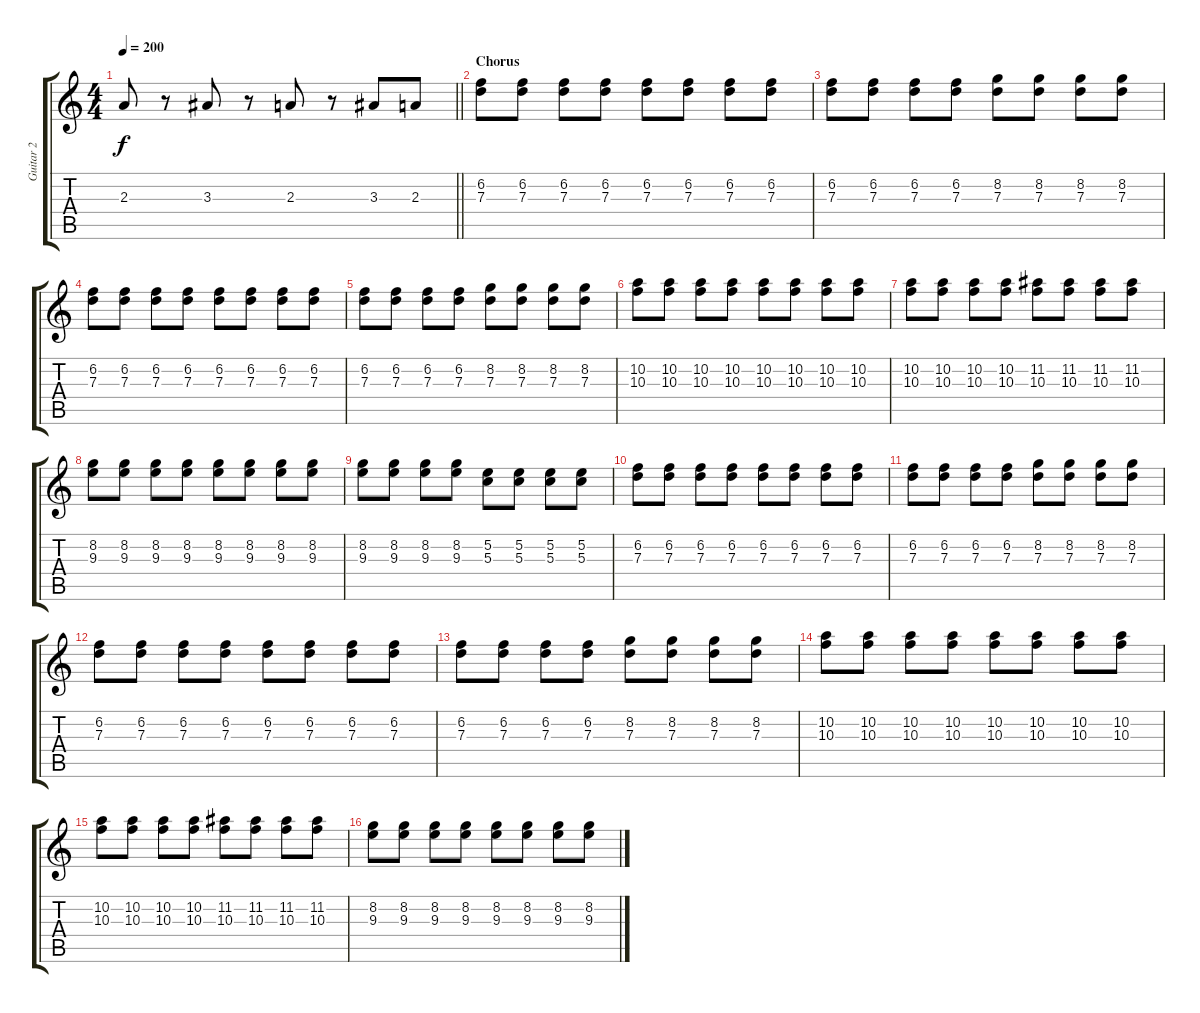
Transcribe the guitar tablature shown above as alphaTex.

\track ("Guitar 2" "Guitar 2") {instrument distortionguitar}
\staff {score tabs}
\tuning (E4 B3 G3 D3 A2 D2) {hide}
\ts (4 4)
\tempo 200
\clef g2
\barLineRight lightlight
\ks c
2.3.8{dy f} r.8 3.3.8 r.8 2.3.8 r.8 3.3.8 2.3.8 |
\section ("" "Chorus")
(6.2 7.3).8{volume 15} (6.2 7.3).8 (6.2 7.3).8 (6.2 7.3).8 (6.2 7.3).8 (6.2 7.3).8 (6.2 7.3).8 (6.2 7.3).8 |
(6.2 7.3).8 (6.2 7.3).8 (6.2 7.3).8 (6.2 7.3).8 (8.2 7.3).8 (8.2 7.3).8 (8.2 7.3).8 (8.2 7.3).8 |
(6.2 7.3).8 (6.2 7.3).8 (6.2 7.3).8 (6.2 7.3).8 (6.2 7.3).8 (6.2 7.3).8 (6.2 7.3).8 (6.2 7.3).8 |
(6.2 7.3).8 (6.2 7.3).8 (6.2 7.3).8 (6.2 7.3).8 (8.2 7.3).8 (8.2 7.3).8 (8.2 7.3).8 (8.2 7.3).8 |
(10.2 10.3).8 (10.2 10.3).8 (10.2 10.3).8 (10.2 10.3).8 (10.2 10.3).8 (10.2 10.3).8 (10.2 10.3).8 (10.2 10.3).8 |
(10.2 10.3).8 (10.2 10.3).8 (10.2 10.3).8 (10.2 10.3).8 (11.2 10.3).8 (11.2 10.3).8 (11.2 10.3).8 (11.2 10.3).8 |
(8.2 9.3).8 (8.2 9.3).8 (8.2 9.3).8 (8.2 9.3).8 (8.2 9.3).8 (8.2 9.3).8 (8.2 9.3).8 (8.2 9.3).8 |
(8.2 9.3).8 (8.2 9.3).8 (8.2 9.3).8 (8.2 9.3).8 (5.2 5.3).8 (5.2 5.3).8 (5.2 5.3).8 (5.2 5.3).8 |
(6.2 7.3).8 (6.2 7.3).8 (6.2 7.3).8 (6.2 7.3).8 (6.2 7.3).8 (6.2 7.3).8 (6.2 7.3).8 (6.2 7.3).8 |
(6.2 7.3).8 (6.2 7.3).8 (6.2 7.3).8 (6.2 7.3).8 (8.2 7.3).8 (8.2 7.3).8 (8.2 7.3).8 (8.2 7.3).8 |
(6.2 7.3).8 (6.2 7.3).8 (6.2 7.3).8 (6.2 7.3).8 (6.2 7.3).8 (6.2 7.3).8 (6.2 7.3).8 (6.2 7.3).8 |
(6.2 7.3).8 (6.2 7.3).8 (6.2 7.3).8 (6.2 7.3).8 (8.2 7.3).8 (8.2 7.3).8 (8.2 7.3).8 (8.2 7.3).8 |
(10.2 10.3).8 (10.2 10.3).8 (10.2 10.3).8 (10.2 10.3).8 (10.2 10.3).8 (10.2 10.3).8 (10.2 10.3).8 (10.2 10.3).8 |
(10.2 10.3).8 (10.2 10.3).8 (10.2 10.3).8 (10.2 10.3).8 (11.2 10.3).8 (11.2 10.3).8 (11.2 10.3).8 (11.2 10.3).8 |
(8.2 9.3).8 (8.2 9.3).8 (8.2 9.3).8 (8.2 9.3).8 (8.2 9.3).8 (8.2 9.3).8 (8.2 9.3).8 (8.2 9.3).8
